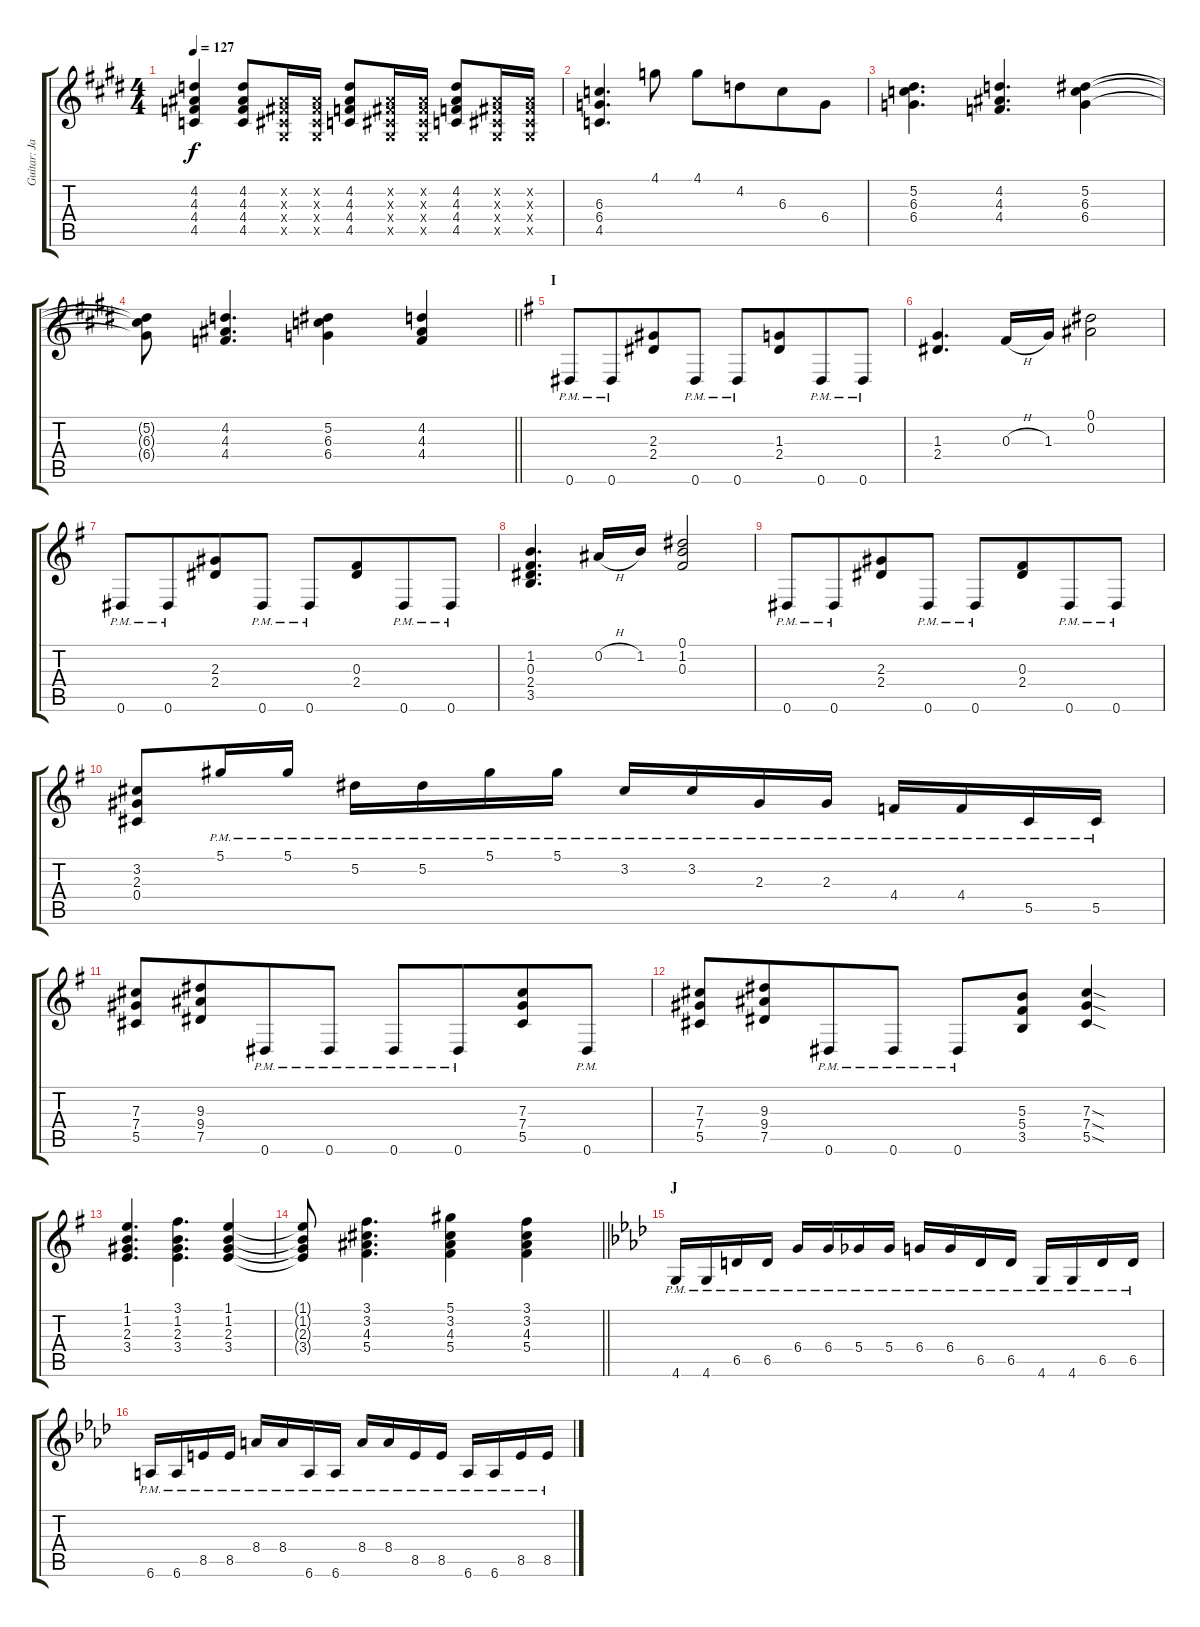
\track ("Guitar: Jake" "Guitar: Ja") {instrument distortionguitar}
\staff {score tabs}
\tuning (Eb4 Bb3 Gb3 Db3 Ab2 Eb2) {hide}
\ts (4 4)
\tempo 127
\clef g2
\ks e
(4.2 4.3 4.4 4.5).4{dy f} (4.2 4.3 4.4 4.5).8 (0.2{x} 0.3{x} 0.4{x} 0.5{x}).16 (0.2{x} 0.3{x} 0.4{x} 0.5{x}).16 (4.2 4.3 4.4 4.5).8 (0.2{x} 0.3{x} 0.4{x} 0.5{x}).16 (0.2{x} 0.3{x} 0.4{x} 0.5{x}).16 (4.2 4.3 4.4 4.5).8 (0.2{x} 0.3{x} 0.4{x} 0.5{x}).16 (0.2{x} 0.3{x} 0.4{x} 0.5{x}).16 |
(6.3 6.4 4.5).4{d} 4.1.8 4.1.8 4.2.8{beam merge} 6.3.8 6.4.8 |
(5.2 6.3 6.4).4{d} (4.2 4.3 4.4).4{d} (5.2 6.3 6.4).4 |
\barLineRight lightlight
(5.2{t} 6.3{t} 6.4{t}).8 (4.2 4.3 4.4).4{d} (5.2 6.3 6.4).4 (4.2 4.3 4.4).4 |
\section ("" "I")
\ks g
0.6{pm}.8 0.6{pm}.8{beam merge} (2.3 2.4).8 0.6{pm}.8 0.6{pm}.8 (1.3 2.4).8{beam merge} 0.6{pm}.8 0.6{pm}.8 |
(1.3 2.4).4{d} 0.3{h}.16 1.3.16 (0.1 0.2).2 |
0.6{pm}.8 0.6{pm}.8{beam merge} (2.3 2.4).8 0.6{pm}.8 0.6{pm}.8 (0.3 2.4).8{beam merge} 0.6{pm}.8 0.6{pm}.8 |
(1.2 0.3 2.4 3.5).4{d} 0.2{h}.16 1.2.16 (0.1 1.2 0.3).2 |
0.6{pm}.8 0.6{pm}.8{beam merge} (2.3 2.4).8 0.6{pm}.8 0.6{pm}.8 (0.3 2.4).8{beam merge} 0.6{pm}.8 0.6{pm}.8 |
(3.2 2.3 0.4).8 5.1{pm}.16 5.1{pm}.16 5.2{pm}.16 5.2{pm}.16 5.1{pm}.16 5.1{pm}.16 3.2{pm}.16 3.2{pm}.16 2.3{pm}.16 2.3{pm}.16 4.4{pm}.16 4.4{pm}.16 5.5{pm}.16 5.5{pm}.16 |
(7.3 7.4 5.5).8 (9.3 9.4 7.5).8{beam merge} 0.6{pm}.8 0.6{pm}.8 0.6{pm}.8 0.6{pm}.8{beam merge} (7.3 7.4 5.5).8 0.6{pm}.8 |
(7.3 7.4 5.5).8 (9.3 9.4 7.5).8{beam merge} 0.6{pm}.8 0.6{pm}.8 0.6{pm}.8 (5.3 5.4 3.5).8 (7.3{sod} 7.4{sod} 5.5{sod}).4 |
(1.1 1.2 2.3 3.4).4{d} (3.1 1.2 2.3 3.4).4{d} (1.1 1.2 2.3 3.4).4 |
\barLineRight lightlight
(1.1{t} 1.2{t} 2.3{t} 3.4{t}).8 (3.1 3.2 4.3 5.4).4{d} (5.1 3.2 4.3 5.4).4 (3.1 3.2 4.3 5.4).4 |
\section ("" "J")
\ks ab
4.6{pm}.16 4.6{pm}.16 6.5{pm}.16 6.5{pm}.16 6.4{pm}.16 6.4{pm}.16 5.4{pm}.16 5.4{pm}.16 6.4{pm}.16 6.4{pm}.16 6.5{pm}.16 6.5{pm}.16 4.6{pm}.16 4.6{pm}.16 6.5{pm}.16 6.5{pm}.16 |
6.6{pm}.16 6.6{pm}.16 8.5{pm}.16 8.5{pm}.16 8.4{pm}.16 8.4{pm}.16 6.6{pm}.16 6.6{pm}.16 8.4{pm}.16 8.4{pm}.16 8.5{pm}.16 8.5{pm}.16 6.6{pm}.16 6.6{pm}.16 8.5{pm}.16 8.5{pm}.16
